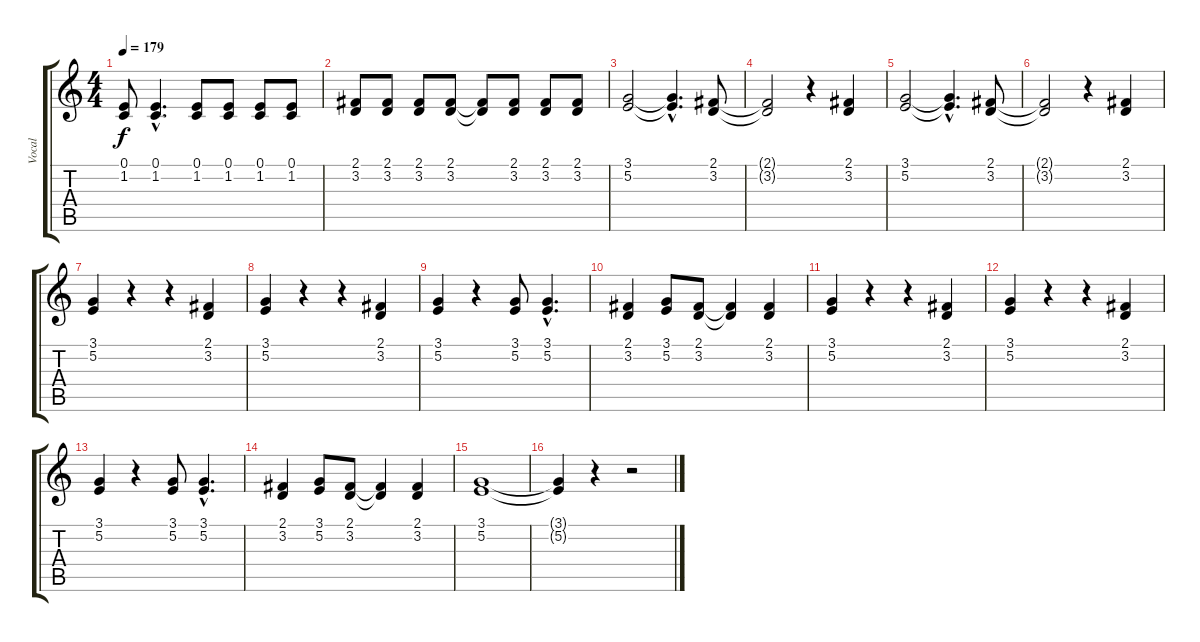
\track ("Vocal" "Vocal") {instrument tenorsax}
\staff {score tabs}
\tuning (E4 B3 G3 D3 A2 E2) {hide}
\ts (4 4)
\tempo 179
\clef g2
\ks c
(0.1 1.2).8{dy f} (0.1{hac} 1.2{hac}).4{d} (0.1 1.2).8 (0.1 1.2).8 (0.1 1.2).8 (0.1 1.2).8 |
(2.1 3.2).8 (2.1 3.2).8 (2.1 3.2).8 (2.1 3.2).8 (2.1{t} 3.2{t}).8 (2.1 3.2).8 (2.1 3.2).8 (2.1 3.2).8 |
(3.1 5.2).2 (3.1{hac t} 5.2{hac t}).4{d} (2.1 3.2).8 |
(2.1{t} 3.2{t}).2 r.4 (2.1 3.2).4 |
(3.1 5.2).2 (3.1{hac t} 5.2{hac t}).4{d} (2.1 3.2).8 |
(2.1{t} 3.2{t}).2 r.4 (2.1 3.2).4 |
(3.1 5.2).4 r.4 r.4 (2.1 3.2).4 |
(3.1 5.2).4 r.4 r.4 (2.1 3.2).4 |
(3.1 5.2).4 r.4 (3.1 5.2).8 (3.1{hac} 5.2{hac}).4{d} |
(2.1 3.2).4 (3.1 5.2).8 (2.1 3.2).8 (2.1{t} 3.2{t}).4 (2.1 3.2).4 |
(3.1 5.2).4 r.4 r.4 (2.1 3.2).4 |
(3.1 5.2).4 r.4 r.4 (2.1 3.2).4 |
(3.1 5.2).4 r.4 (3.1 5.2).8 (3.1{hac} 5.2{hac}).4{d} |
(2.1 3.2).4 (3.1 5.2).8 (2.1 3.2).8 (2.1{t} 3.2{t}).4 (2.1 3.2).4 |
(3.1 5.2).1 |
(3.1{t} 5.2{t}).4 r.4 r.2
